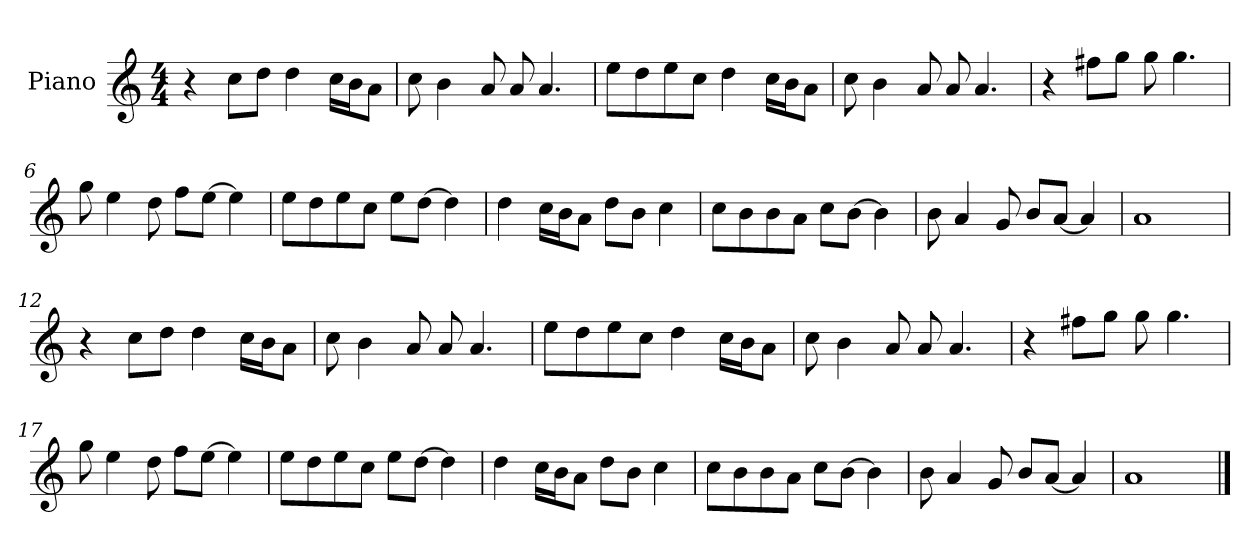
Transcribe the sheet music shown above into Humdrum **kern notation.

**kern
*part1
*staff1
*I"Piano
*I'Pno.
*clefG2
*k[]
*M4/4
*MM100
=1
4r
8cc\L
8dd\J
4dd\
16cc\LL
16b\J
8a\J
=2
8cc\
4b\
8a/
8a/
4.a/
=3
8ee\L
8dd\
8ee\
8cc\J
4dd\
16cc\LL
16b\J
8a\J
=4
8cc\
4b\
8a/
8a/
4.a/
=5
4r
8ff#X\L
8gg\J
8gg\
4.gg\
=6
8gg\
4ee\
8dd\
8ff\L
[8ee\J
4ee\]
!!LO:LB:g=z
=7
8ee\L
8dd\
8ee\
8cc\J
8ee\L
[8dd\J
4dd\]
=8
4dd\
16cc\LL
16b\J
8a\J
8dd\L
8b\J
4cc\
=9
8cc\L
8b\
8b\
8a\J
8cc\L
[8b\J
4b\]
=10
8b\
4a/
8g/
8b/L
[8a/J
4a/]
=11
1a
=12
4r
8cc\L
8dd\J
4dd\
16cc\LL
16b\J
8a\J
=13
8cc\
4b\
8a/
8a/
4.a/
!!LO:LB:g=z
=14
8ee\L
8dd\
8ee\
8cc\J
4dd\
16cc\LL
16b\J
8a\J
=15
8cc\
4b\
8a/
8a/
4.a/
=16
4r
8ff#X\L
8gg\J
8gg\
4.gg\
=17
8gg\
4ee\
8dd\
8ff\L
[8ee\J
4ee\]
=18
8ee\L
8dd\
8ee\
8cc\J
8ee\L
[8dd\J
4dd\]
=19
4dd\
16cc\LL
16b\J
8a\J
8dd\L
8b\J
4cc\
!!LO:LB:g=z
=20
8cc\L
8b\
8b\
8a\J
8cc\L
[8b\J
4b\]
=21
8b\
4a/
8g/
8b/L
[8a/J
4a/]
=22
1a
==
*-
